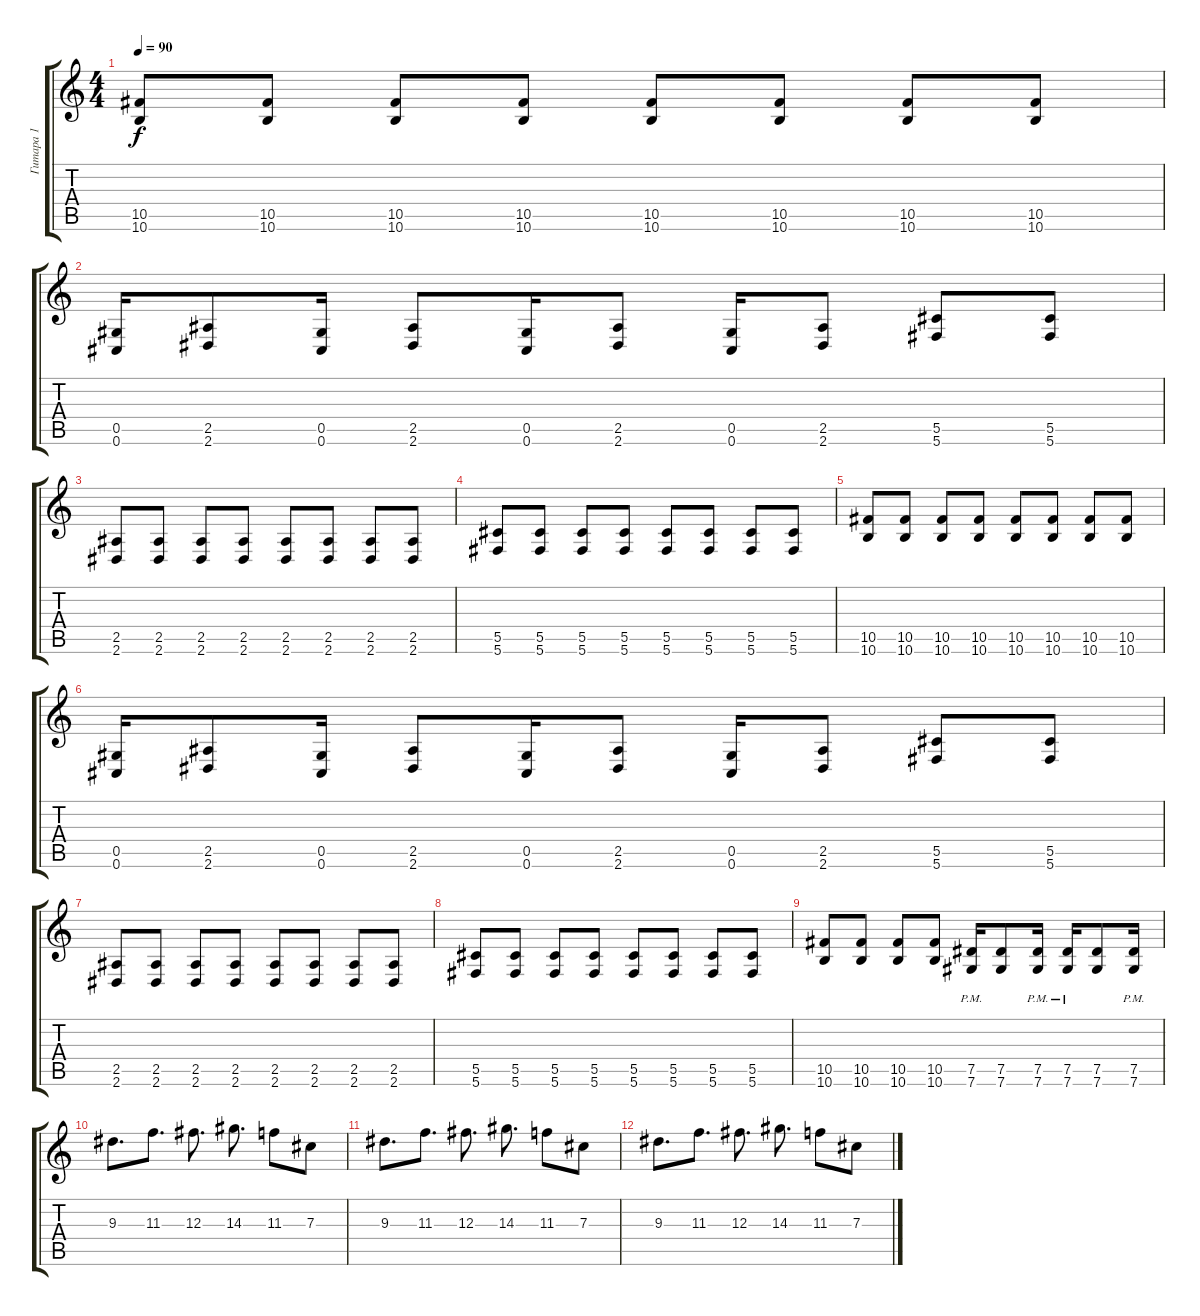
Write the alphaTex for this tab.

\track ("Гитара 1" "Гитара 1") {instrument distortionguitar}
\staff {score tabs}
\tuning (Eb4 Bb3 Gb3 Db3 Ab2 Db2) {hide}
\ts (4 4)
\tempo 90
\clef g2
\ks c
(10.5 10.6).8{dy f} (10.5 10.6).8 (10.5 10.6).8 (10.5 10.6).8 (10.5 10.6).8 (10.5 10.6).8 (10.5 10.6).8 (10.5 10.6).8 |
(0.5 0.6).16 (2.5 2.6).8 (0.5 0.6).16 (2.5 2.6).8 (0.5 0.6).16 (2.5 2.6).8 (0.5 0.6).16 (2.5 2.6).8 (5.5 5.6).8 (5.5 5.6).8 |
(2.5 2.6).8 (2.5 2.6).8 (2.5 2.6).8 (2.5 2.6).8 (2.5 2.6).8 (2.5 2.6).8 (2.5 2.6).8 (2.5 2.6).8 |
(5.5 5.6).8 (5.5 5.6).8 (5.5 5.6).8 (5.5 5.6).8 (5.5 5.6).8 (5.5 5.6).8 (5.5 5.6).8 (5.5 5.6).8 |
(10.5 10.6).8 (10.5 10.6).8 (10.5 10.6).8 (10.5 10.6).8 (10.5 10.6).8 (10.5 10.6).8 (10.5 10.6).8 (10.5 10.6).8 |
(0.5 0.6).16 (2.5 2.6).8 (0.5 0.6).16 (2.5 2.6).8 (0.5 0.6).16 (2.5 2.6).8 (0.5 0.6).16 (2.5 2.6).8 (5.5 5.6).8 (5.5 5.6).8 |
(2.5 2.6).8 (2.5 2.6).8 (2.5 2.6).8 (2.5 2.6).8 (2.5 2.6).8 (2.5 2.6).8 (2.5 2.6).8 (2.5 2.6).8 |
(5.5 5.6).8 (5.5 5.6).8 (5.5 5.6).8 (5.5 5.6).8 (5.5 5.6).8 (5.5 5.6).8 (5.5 5.6).8 (5.5 5.6).8 |
(10.5 10.6).8 (10.5 10.6).8 (10.5 10.6).8 (10.5 10.6).8 (7.5{pm} 7.6{pm}).16 (7.5 7.6).8 (7.5{pm} 7.6{pm}).16 (7.5{pm} 7.6{pm}).16 (7.5 7.6).8 (7.5{pm} 7.6{pm}).16 |
9.3.8{d} 11.3.8{d} 12.3.8{d} 14.3.8{d} 11.3.8 7.3.8 |
9.3.8{d} 11.3.8{d} 12.3.8{d} 14.3.8{d} 11.3.8 7.3.8 |
9.3.8{d} 11.3.8{d} 12.3.8{d} 14.3.8{d} 11.3.8 7.3.8
